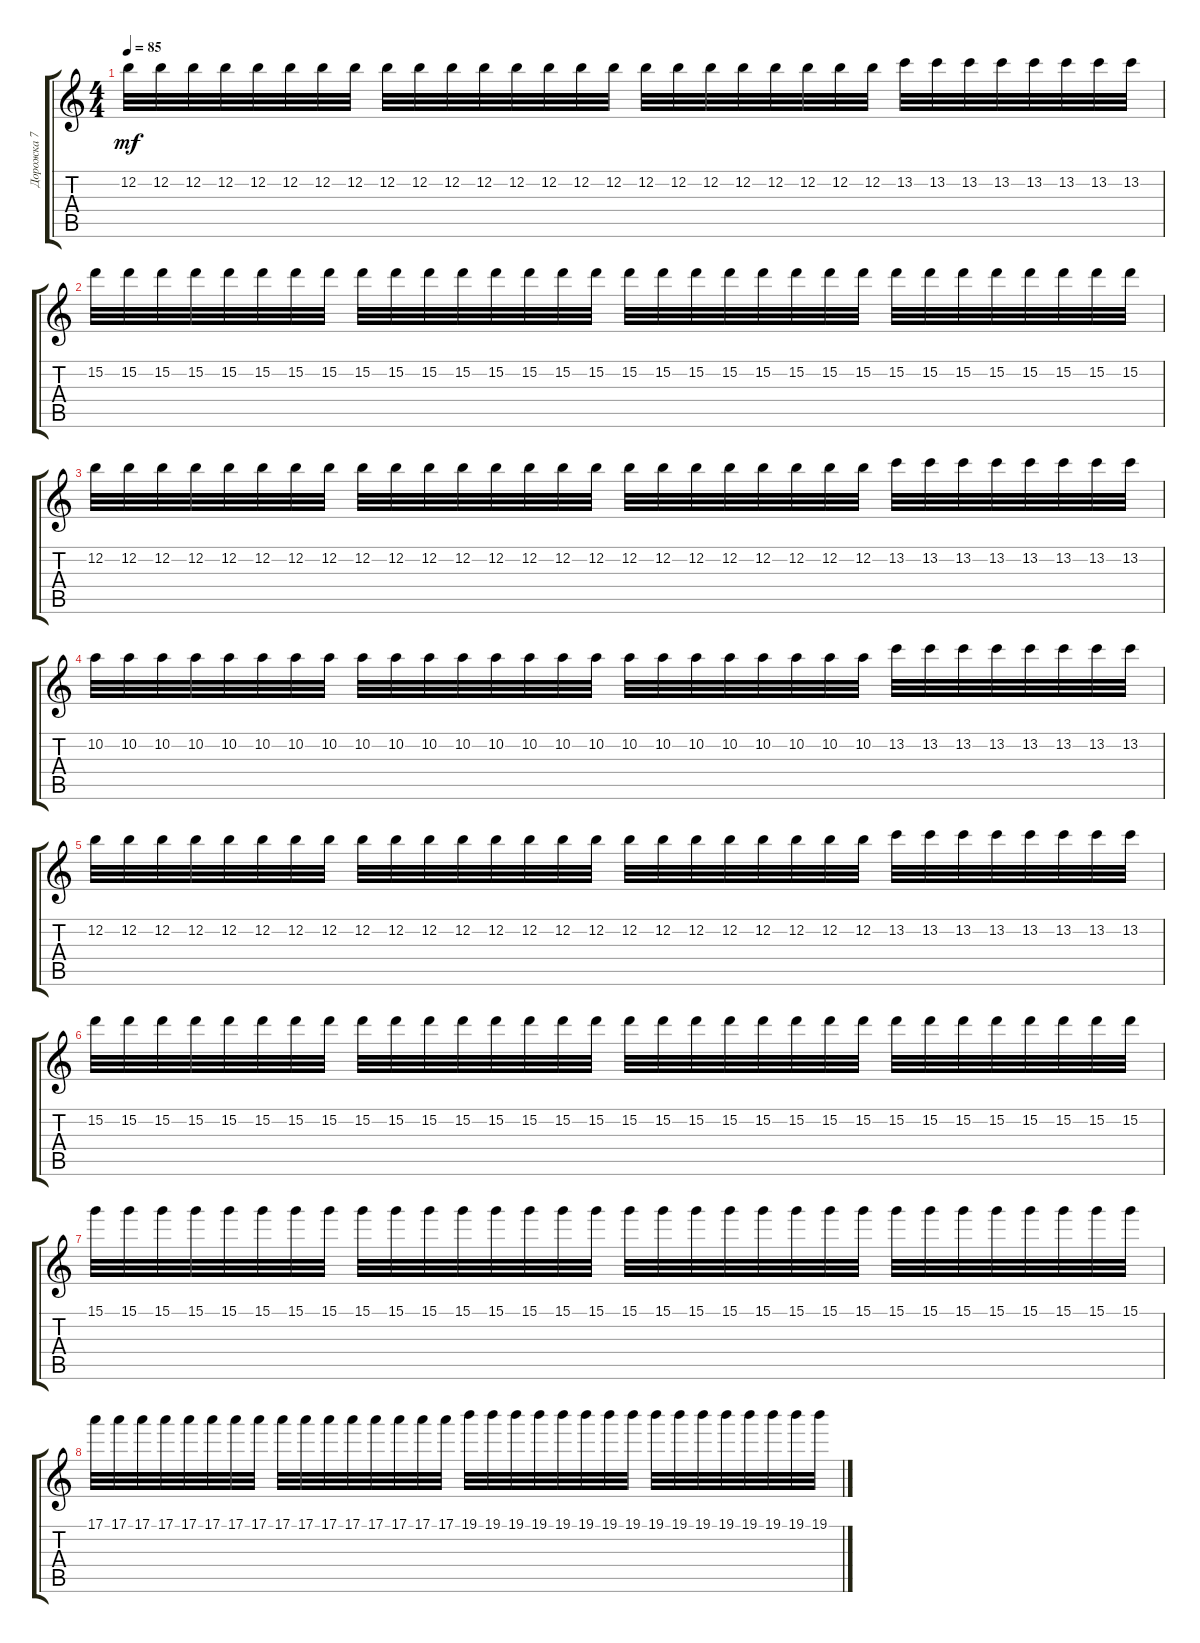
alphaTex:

\track ("Дорожка 7" "Дорожка 7") {instrument distortionguitar}
\staff {score tabs}
\tuning (E4 B3 G3 D3 A2 E2) {hide}
\ts (4 4)
\tempo 85
\clef g2
\ks c
12.2.32{dy mf} 12.2.32 12.2.32 12.2.32 12.2.32 12.2.32 12.2.32 12.2.32 12.2.32 12.2.32 12.2.32 12.2.32 12.2.32 12.2.32 12.2.32 12.2.32 12.2.32 12.2.32 12.2.32 12.2.32 12.2.32 12.2.32 12.2.32 12.2.32 13.2.32 13.2.32 13.2.32 13.2.32 13.2.32 13.2.32 13.2.32 13.2.32 |
15.2.32 15.2.32 15.2.32 15.2.32 15.2.32 15.2.32 15.2.32 15.2.32 15.2.32 15.2.32 15.2.32 15.2.32 15.2.32 15.2.32 15.2.32 15.2.32 15.2.32 15.2.32 15.2.32 15.2.32 15.2.32 15.2.32 15.2.32 15.2.32 15.2.32 15.2.32 15.2.32 15.2.32 15.2.32 15.2.32 15.2.32 15.2.32 |
12.2.32 12.2.32 12.2.32 12.2.32 12.2.32 12.2.32 12.2.32 12.2.32 12.2.32 12.2.32 12.2.32 12.2.32 12.2.32 12.2.32 12.2.32 12.2.32 12.2.32 12.2.32 12.2.32 12.2.32 12.2.32 12.2.32 12.2.32 12.2.32 13.2.32 13.2.32 13.2.32 13.2.32 13.2.32 13.2.32 13.2.32 13.2.32 |
10.2.32 10.2.32 10.2.32 10.2.32 10.2.32 10.2.32 10.2.32 10.2.32 10.2.32 10.2.32 10.2.32 10.2.32 10.2.32 10.2.32 10.2.32 10.2.32 10.2.32 10.2.32 10.2.32 10.2.32 10.2.32 10.2.32 10.2.32 10.2.32 13.2.32 13.2.32 13.2.32 13.2.32 13.2.32 13.2.32 13.2.32 13.2.32 |
12.2.32 12.2.32 12.2.32 12.2.32 12.2.32 12.2.32 12.2.32 12.2.32 12.2.32 12.2.32 12.2.32 12.2.32 12.2.32 12.2.32 12.2.32 12.2.32 12.2.32 12.2.32 12.2.32 12.2.32 12.2.32 12.2.32 12.2.32 12.2.32 13.2.32 13.2.32 13.2.32 13.2.32 13.2.32 13.2.32 13.2.32 13.2.32 |
15.2.32 15.2.32 15.2.32 15.2.32 15.2.32 15.2.32 15.2.32 15.2.32 15.2.32 15.2.32 15.2.32 15.2.32 15.2.32 15.2.32 15.2.32 15.2.32 15.2.32 15.2.32 15.2.32 15.2.32 15.2.32 15.2.32 15.2.32 15.2.32 15.2.32 15.2.32 15.2.32 15.2.32 15.2.32 15.2.32 15.2.32 15.2.32 |
15.1.32 15.1.32 15.1.32 15.1.32 15.1.32 15.1.32 15.1.32 15.1.32 15.1.32 15.1.32 15.1.32 15.1.32 15.1.32 15.1.32 15.1.32 15.1.32 15.1.32 15.1.32 15.1.32 15.1.32 15.1.32 15.1.32 15.1.32 15.1.32 15.1.32 15.1.32 15.1.32 15.1.32 15.1.32 15.1.32 15.1.32 15.1.32 |
17.1.32 17.1.32 17.1.32 17.1.32 17.1.32 17.1.32 17.1.32 17.1.32 17.1.32 17.1.32 17.1.32 17.1.32 17.1.32 17.1.32 17.1.32 17.1.32 19.1.32 19.1.32 19.1.32 19.1.32 19.1.32 19.1.32 19.1.32 19.1.32 19.1.32 19.1.32 19.1.32 19.1.32 19.1.32 19.1.32 19.1.32 19.1.32
